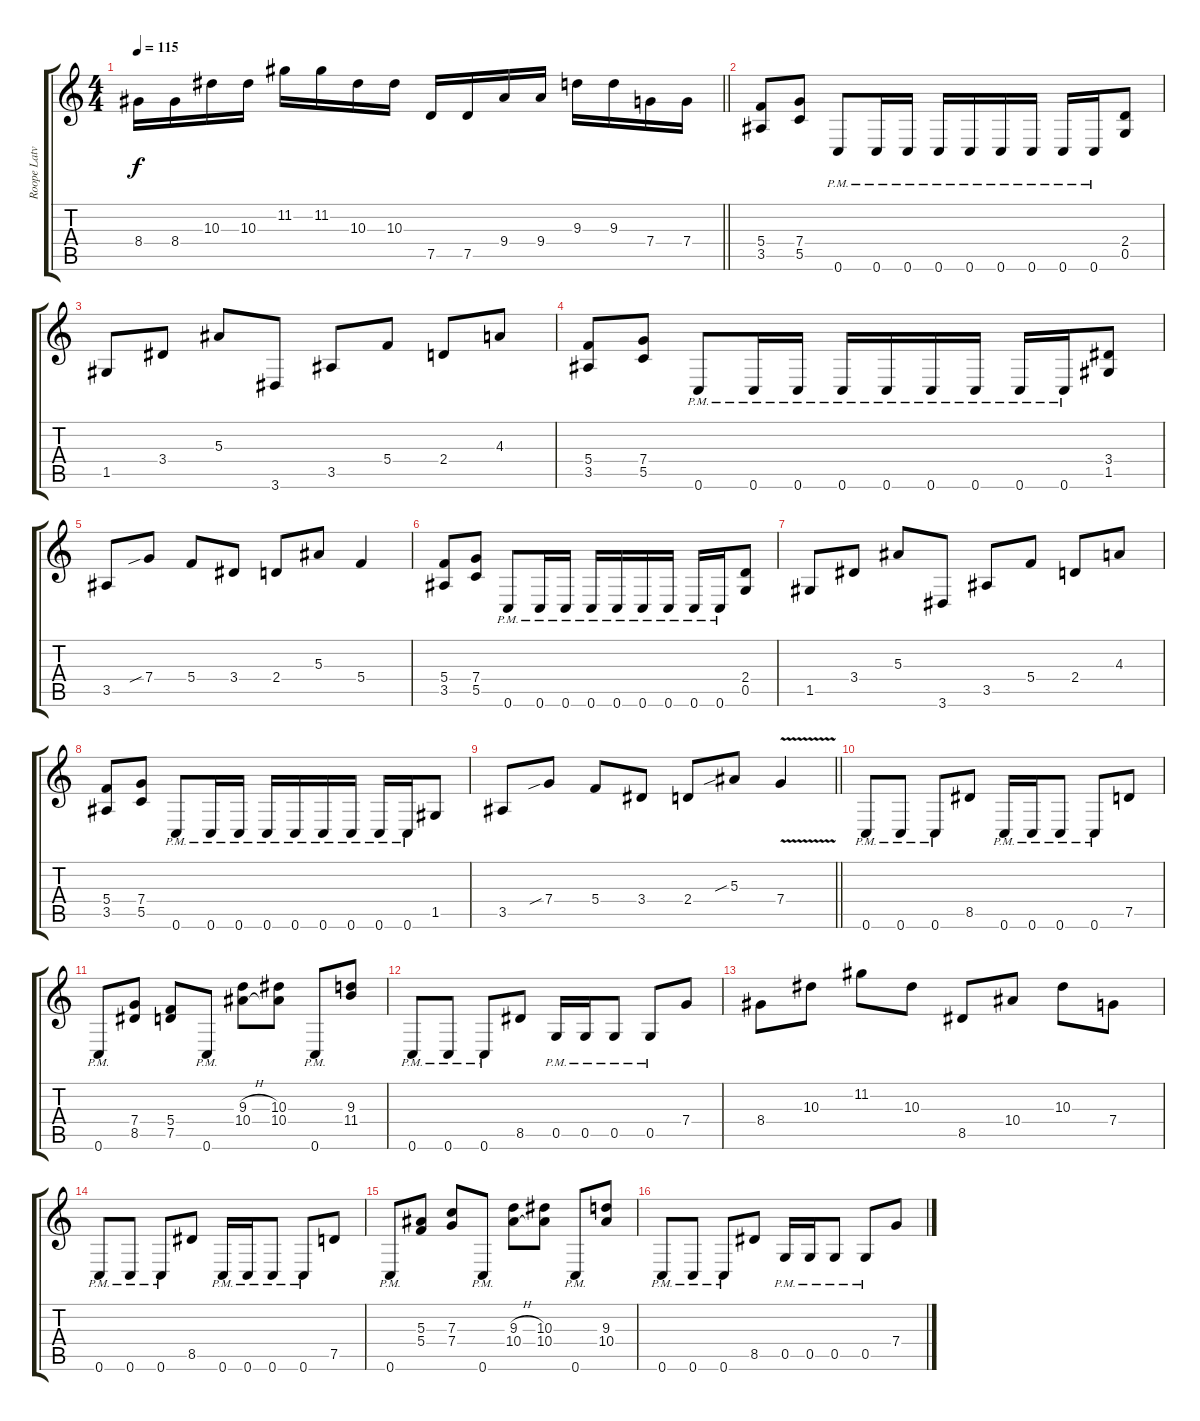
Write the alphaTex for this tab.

\track ("Roope Latvala - Rhythm Guitar" "Roope Latv") {instrument overdrivenguitar}
\staff {score tabs}
\tuning (D4 A3 F3 C3 G2 C2) {hide}
\ts (4 4)
\tempo 115
\clef g2
\barLineRight lightlight
\ks c
8.4.16{dy f} 8.4.16 10.3.16 10.3.16 11.2.16 11.2.16 10.3.16 10.3.16 7.5.16 7.5.16 9.4.16 9.4.16 9.3.16 9.3.16 7.4.16 7.4.16 |
(5.4 3.5).8 (7.4 5.5).8 0.6{pm}.8 0.6{pm}.16 0.6{pm}.16 0.6{pm}.16 0.6{pm}.16 0.6{pm}.16 0.6{pm}.16 0.6{pm}.16 0.6{pm}.16 (2.4 0.5).8 |
1.5.8 3.4.8 5.3.8 3.6.8 3.5.8 5.4.8 2.4.8 4.3.8 |
(5.4 3.5).8 (7.4 5.5).8 0.6{pm}.8 0.6{pm}.16 0.6{pm}.16 0.6{pm}.16 0.6{pm}.16 0.6{pm}.16 0.6{pm}.16 0.6{pm}.16 0.6{pm}.16 (3.4 1.5).8 |
3.5.8 7.4{sib}.8 5.4.8 3.4.8 2.4.8 5.3.8 5.4.4 |
(5.4 3.5).8 (7.4 5.5).8 0.6{pm}.8 0.6{pm}.16 0.6{pm}.16 0.6{pm}.16 0.6{pm}.16 0.6{pm}.16 0.6{pm}.16 0.6{pm}.16 0.6{pm}.16 (2.4 0.5).8 |
1.5.8 3.4.8 5.3.8 3.6.8 3.5.8 5.4.8 2.4.8 4.3.8 |
(5.4 3.5).8 (7.4 5.5).8 0.6{pm}.8 0.6{pm}.16 0.6{pm}.16 0.6{pm}.16 0.6{pm}.16 0.6{pm}.16 0.6{pm}.16 0.6{pm}.16 0.6{pm}.16 1.5.8 |
\barLineRight lightlight
3.5.8 7.4{sib}.8 5.4.8 3.4.8 2.4.8 5.3{sib}.8 7.4{v}.4 |
0.6{pm}.8 0.6{pm}.8 0.6{pm}.8 8.5.8 0.6{pm}.16 0.6{pm}.16 0.6{pm}.8 0.6{pm}.8 7.5.8 |
0.6{pm}.8 (7.4 8.5).8 (5.4 7.5).8 0.6{pm}.8 (9.3{h} 10.4{h}).8 (10.3 10.4).8 0.6{pm}.8 (9.3 11.4).8 |
0.6{pm}.8 0.6{pm}.8 0.6{pm}.8 8.5.8 0.5{pm}.16 0.5{pm}.16 0.5{pm}.8 0.5{pm}.8 7.4.8 |
8.4.8 10.3.8 11.2.8 10.3.8 8.5.8 10.4.8 10.3.8 7.4.8 |
0.6{pm}.8 0.6{pm}.8 0.6{pm}.8 8.5.8 0.6{pm}.16 0.6{pm}.16 0.6{pm}.8 0.6{pm}.8 7.5.8 |
0.6{pm}.8 (5.3 5.4).8 (7.3 7.4).8 0.6{pm}.8 (9.3{h} 10.4{h}).8 (10.3 10.4).8 0.6{pm}.8 (9.3 10.4).8 |
0.6{pm}.8 0.6{pm}.8 0.6{pm}.8 8.5.8 0.5{pm}.16 0.5{pm}.16 0.5{pm}.8 0.5{pm}.8 7.4.8
